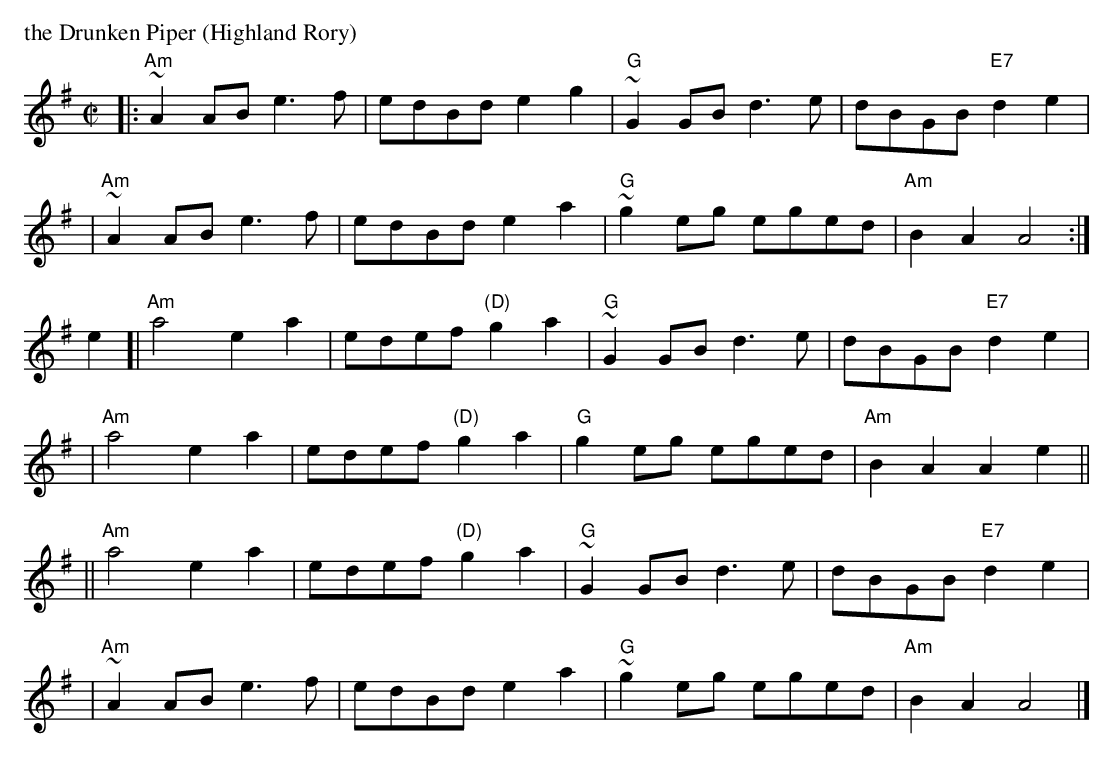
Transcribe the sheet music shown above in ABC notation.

X:1
P: the Drunken Piper (Highland Rory)
M: C|
L: 1/8
K: ADor
|: "Am"~A2AB e3f | edBd e2g2 | "G"~G2GB d3e | dBGB "E7"d2e2 |
|  "Am"~A2AB e3f | edBd e2a2 | "G"~g2eg eged | "Am"B2A2 A4 :|
e2 \
[| "Am"a4 e2a2 | edef "(D)"g2a2 | "G"~G2GB d3e | dBGB "E7"d2e2 |
|  "Am"a4 e2a2 | edef "(D)"g2a2 | "G"g2eg eged | "Am"B2A2 A2e2 ||
|| "Am"a4 e2a2 | edef "(D)"g2a2 | "G"~G2GB d3e | dBGB "E7"d2e2 |
|  "Am"~A2AB e3f | edBd e2a2 | "G"~g2eg eged | "Am"B2A2 A4 |]
